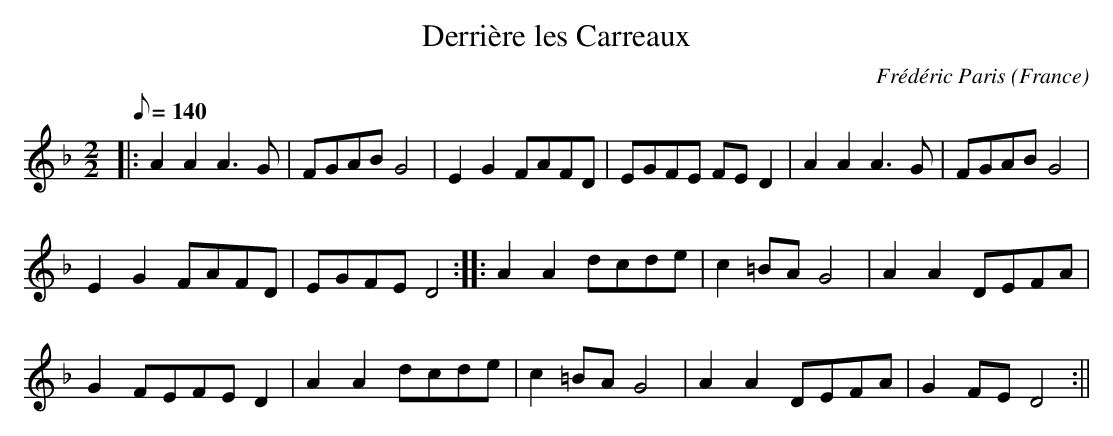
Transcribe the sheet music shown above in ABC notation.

X:1
T:Derrière les Carreaux
C:Frédéric Paris
L:1/8
M:2/2
O:France
Q:140
K:D minor
|:A2A2A3G|FGABG4|E2G2FAFD|EGFE FED2|A2A2A3G|FGABG4|
E2G2FAFD|EGFED4:||: A2A2dcde|c2=BAG4|A2A2DEFA|
G2FEFED2|A2A2dcde|c2=BAG4|A2A2DEFA|G2FED4:||
